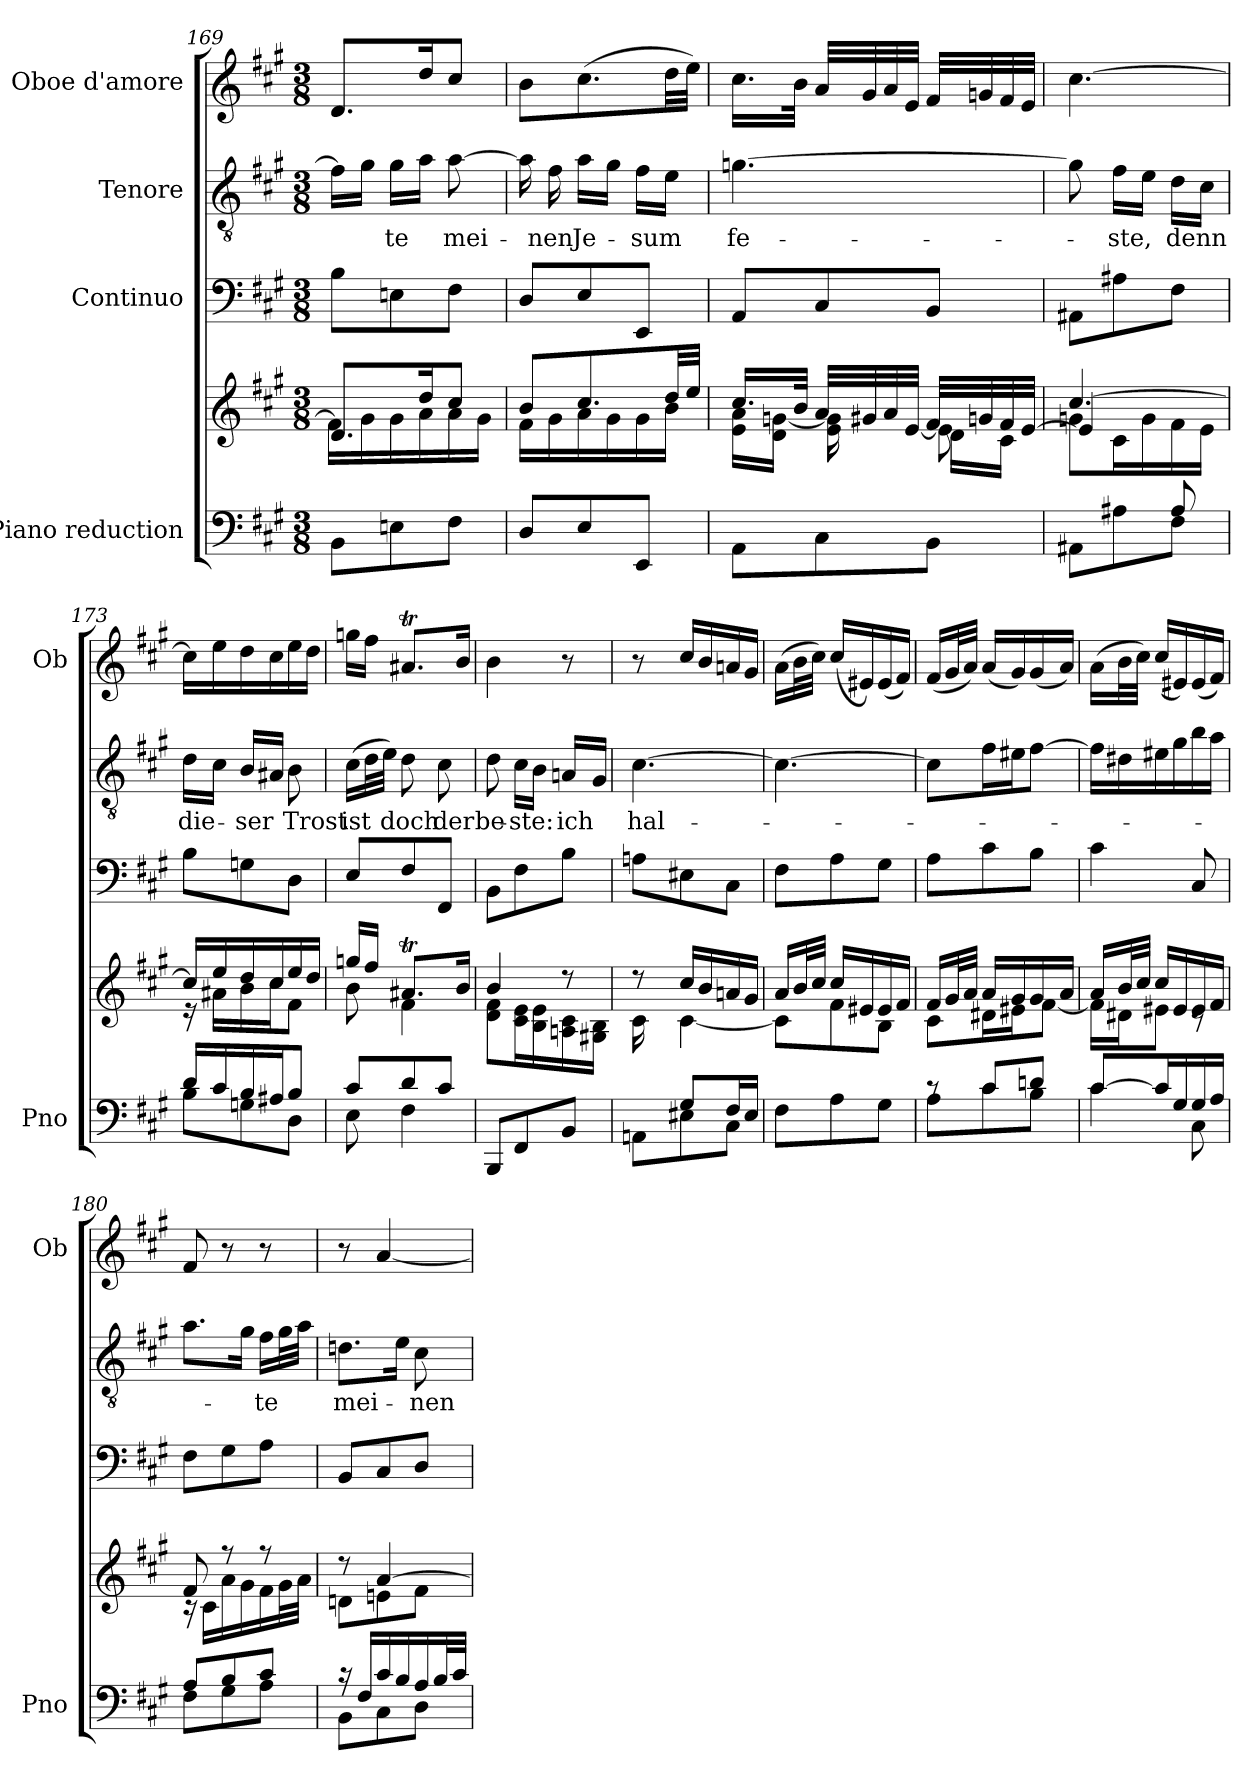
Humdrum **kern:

**kern	**kern	**kern	**kern	**text	**kern
*part4	*part4	*part3	*part2	*part2	*part1
*staff5	*staff4	*staff3	*staff2	*staff2	*staff1
*I"Piano reduction	*	*I"Continuo	*I"Tenore	*	*I"Oboe d'amore
*I'Pno	*	*	*	*	*I'Ob
!!LO:LB:g=z
*clefF4	*clefG2	*clefF4	*clefGv2	*	*clefG2
*k[f#c#g#]	*k[f#c#g#]	*k[f#c#g#]	*k[f#c#g#]	*	*k[f#c#g#]
*M3/8	*M3/8	*M3/8	*M3/8	*	*M3/8
=169	=169	=169	=169	=169	=169
*	*^	*	*	*	*
8BB\L	8.d/L	16f#\LL]	8B\L	16f#\LL]	.	8.d/L
.	.	16g#\	.	16g#\JJ	.	.
!	!	!	!	!	!LO:LY:b	!
8En\	.	16g#\	8En\	16g#\LL	-te	.
.	16dd/K	16a\	.	16a\JJ	.	16dd/K
!	!	!	!	!	!LO:LY:b	!
8F#\J	8cc#/J	16a\	8F#\J	[8a\	mei-	8cc#/J
.	.	16g#\JJ	.	.	.	.
=170	=170	=170	=170	=170	=170	=170
8D/L	8b/L	16f#\LL	8D/L	16a\]	.	8b\L
!	!	!	!	!	!LO:LY:b	!
.	.	16g#\	.	16f#\	-nen	.
!	!	!	!	!	!LO:LY:b	!
8E/	8.cc#/	16a\	8E/	16a\LL	Je-	(>8.cc#\
.	.	16g#\	.	16g#\JJ	.	.
!	!	!	!	!	!LO:LY:b	!
8EE/J	.	16g#\	8EE/J	16f#\LL	-sum	.
.	32dd/LL	16b\JJ	.	16e\JJ	.	32dd\LL
.	32ee/JJJ	.	.	.	.	32ee\JJJ)
=171	=171	=171	=171	=171	=171	=171
*^	*	*^	*	*	*	*
!	!	!	!	!	!	!	!LO:LY:b	!
8.ryy	8AA\L	16.cc#/LL	16e\ 16a\LL	4ryy	8AA/L	[4.gn\	fe-	16.cc#\LL
.	.	.	16d\ [16gn\JJ	.	.	.	.	.
.	.	32b/JJk	.	.	.	.	.	32b\JJk
.	8C#\	32a/LLL	16e\ 16g\]LL	.	8C#/	.	.	32a/LLL
.	.	32g#X/	.	.	.	.	.	32g#/
16A/J	.	32a/	16ryy	.	.	.	.	32a/
.	.	[32e/JJJ	.	.	.	.	.	32e/JJJ
8ryy	8BB\J	32f#/LLL	8e\J]	16d\LL	8BB/J	.	.	32f#/LLL
.	.	32gn/	.	.	.	.	.	32gn/
.	.	32f#/	.	16c#\JJ	.	.	.	32f#/
.	.	[32e/JJJ	.	.	.	.	.	32e/JJJ
=172	=172	=172	=172	=172	=172	=172	=172	=172
4ryy	8AA#X\L	[4.cc#/	8gn\L	4e/]	8AA#X\L	8g\]	.	[4.cc#\
!	!	!	!	!	!	!	!LO:LY:b	!
.	8A#X\	.	16c#\L	.	8A#X\	16f#\LL	-ste,	.
.	.	.	16g\	.	.	16e\JJ	.	.
!	!	!	!	!	!	!	!LO:LY:b	!
8A#/	8F#\J	.	16f#\	8ryy	8F#\J	16d\LL	denn	.
.	.	.	16e\JJ	.	.	16c#\JJ	.	.
*	*	*	*v	*v	*	*	*	*
=173	=173	=173	=173	=173	=173	=173	=173
!	!	!	!	!	!	!LO:LY:b	!
16d/LL	8B\L	16cc#/LL]	16r	8B\L	16d\LL	die-	16cc#\LL]
16c#/	.	16ee/	16a#X\LL	.	16c#\JJ	.	16ee\
!	!	!	!	!	!	!LO:LY:b	!
16B/	8Gn\	16dd/	16b\	8Gn\	16B/LL	-ser	16dd\
16A#X/J	.	16cc#/	16cc#\J	.	16A#X/JJ	.	16cc#\
!	!	!	!	!	!	!LO:LY:b	!
8B/J	8D\J	16ee/	8f#\J	8D\J	8B\	Trost	16ee\
.	.	16dd/JJ	.	.	.	.	16dd\JJ
!!LO:PB:g=z
=174	=174	=174	=174	=174	=174	=174	=174
!	!	!	!	!	!	!LO:LY:b	!
8c#/L	8E\	16ggn/LL	8b\	8E/L	(>16c#\LL	ist	16ggn\LL
.	.	16ff#/JJ	.	.	32d\L	.	16ff#\JJ
.	.	.	.	.	32e\JJJ)	.	.
!	!	!	!	!	!	!LO:LY:b	!
8d/	4F#\	8.a#Xt/L	4f#\	8F#/	8d\	doch	8.a#Xt/L
!	!	!	!	!	!	!LO:LY:b	!
8c#/J	.	.	.	8FF#/J	8c#\	der	.
.	.	16b/Jk	.	.	.	.	16b/Jk
*v	*v	*	*	*	*	*	*
=175	=175	=175	=175	=175	=175	=175
!	!	!	!	!	!LO:LY:b	!
8BBB/L	4b/	8d\ 8f#\L	8BB\L	8d\	be-	4b\
!	!	!	!	!	!LO:LY:b	!
8FF#/	.	16c#\ 16e\L	8F#\	16c#\LL	-ste:	.
.	.	16B\ 16e\	.	16B\JJ	.	.
!	!	!	!	!	!LO:LY:b	!
8BB/J	8r	16An\ 16c#\	8B\J	16An/LL	ich	8r
.	.	16G#X\ 16B\JJ	.	16G#/JJ	.	.
=176	=176	=176	=176	=176	=176	=176
*^	*	*^	*	*	*	*
!	!	!	!	!	!	!	!LO:LY:b	!
16ryy	8AAn\L	8r	8ryy	16c#\LL	8An\L	[4.c#\	hal-	8r
16F#/JJ	.	.	.	4ryy	.	.	.	.
8G#/L	8E#X\	16cc#/LL	[4c#\	.	8E#X\	.	.	16cc#/LL
.	.	16b/	.	.	.	.	.	16b/
16F#/L	8C#\J	16an/	.	.	8C#\J	.	.	16an/
16E#/JJ	.	16g#/JJ	.	16ryy	.	.	.	16g#/JJ
*v	*v	*	*	*	*	*	*	*
*	*	*v	*v	*	*	*	*
=177	=177	=177	=177	=177	=177	=177
8F#\L	16a/LL	8c#\L]	8F#\L	4.c#\_	.	(>16a\LL
.	32b/L	.	.	.	.	32b\L
.	32cc#/JJJ	.	.	.	.	32cc#\JJJ)
8A\	16cc#/LL	8f#\	8A\	.	.	(<16cc#/LL
.	16e#X/	.	.	.	.	16e#X/)
8G#\J	16e#/	8B\J	8G#\J	.	.	(<16e#/
.	16f#/JJ	.	.	.	.	16f#/JJ)
=178	=178	=178	=178	=178	=178	=178
*^	*	*	*	*	*	*
8rc	8A\L	16f#/LL	8c#\L	8A\L	8c#\L]	.	(<16f#/LL
.	.	32g#/L	.	.	.	.	32g#/L
.	.	32a/JJJ	.	.	.	.	32a/JJJ)
8c#/L	8c#\	16a/LL	16d#X\L	8c#\	16f#\L	.	(<16a/LL
.	.	16g#/	16e#X\J	.	16e#X\J	.	16g#/)
8dn/J	8B\J	16g#/	[8f#\J	8B\J	[8f#\J	.	(<16g#/
.	.	16a/JJ	.	.	.	.	16a/JJ)
=179	=179	=179	=179	=179	=179	=179	=179
[8c#/L	4c#\	16a/LL	16f#\LL]	4c#\	16f#\LL]	.	(>16a\LL
.	.	32b/L	16d#X\J	.	16d#X\	.	32b\L
.	.	32cc#/JJJ	.	.	.	.	32cc#\JJJ)
16c#/L]	.	16cc#/LL	8e#X\J	.	16e#X\	.	(<16cc#/LL
16G#/	.	16e#/	.	.	16g#\	.	16e#X/)
16G#/	8C#\	16e#/	8rc	8C#/	16b\	.	(<16e#/
16A/JJ	.	16f#/JJ	.	.	16a\JJ	.	16f#/JJ)
=180	=180	=180	=180	=180	=180	=180	=180
8A/L	8F#\L	8f#/	16rc	8F#\L	8.a\L	.	8f#/
.	.	.	16c#\LL	.	.	.	.
8B/	8G#\	8r	16a\	8G#\	.	.	8r
.	.	.	16g#\	.	16g#\Jk	.	.
!	!	!	!	!	!	!LO:LY:b	!
8c#/J	8A\J	8r	16f#\	8A\J	16f#\LL	-te	8r
.	.	.	32g#\L	.	32g#\L	.	.
.	.	.	32a\JJJ	.	32a\JJJ	.	.
=181	=181	=181	=181	=181	=181	=181	=181
!	!	!	!	!	!	!LO:LY:b	!
16r	8BB\L	8r	8dn\L	8BB/L	8.dn\L	mei-	8r
16F#/LL	.	.	.	.	.	.	.
16c#/	8C#\	[4a/	8en\	8C#/	.	.	[4a/
16B/	.	.	.	.	16e\Jk	.	.
!	!	!	!	!	!	!LO:LY:b	!
16A/	8D\J	.	8f#\J	8D/J	8c#\	-nen	.
32B/L	.	.	.	.	.	.	.
32c#/JJJ	.	.	.	.	.	.	.
*v	*v	*	*	*	*	*	*
*	*v	*v	*	*	*	*
=	=	=	=	=	=
*-	*-	*-	*-	*-	*-
